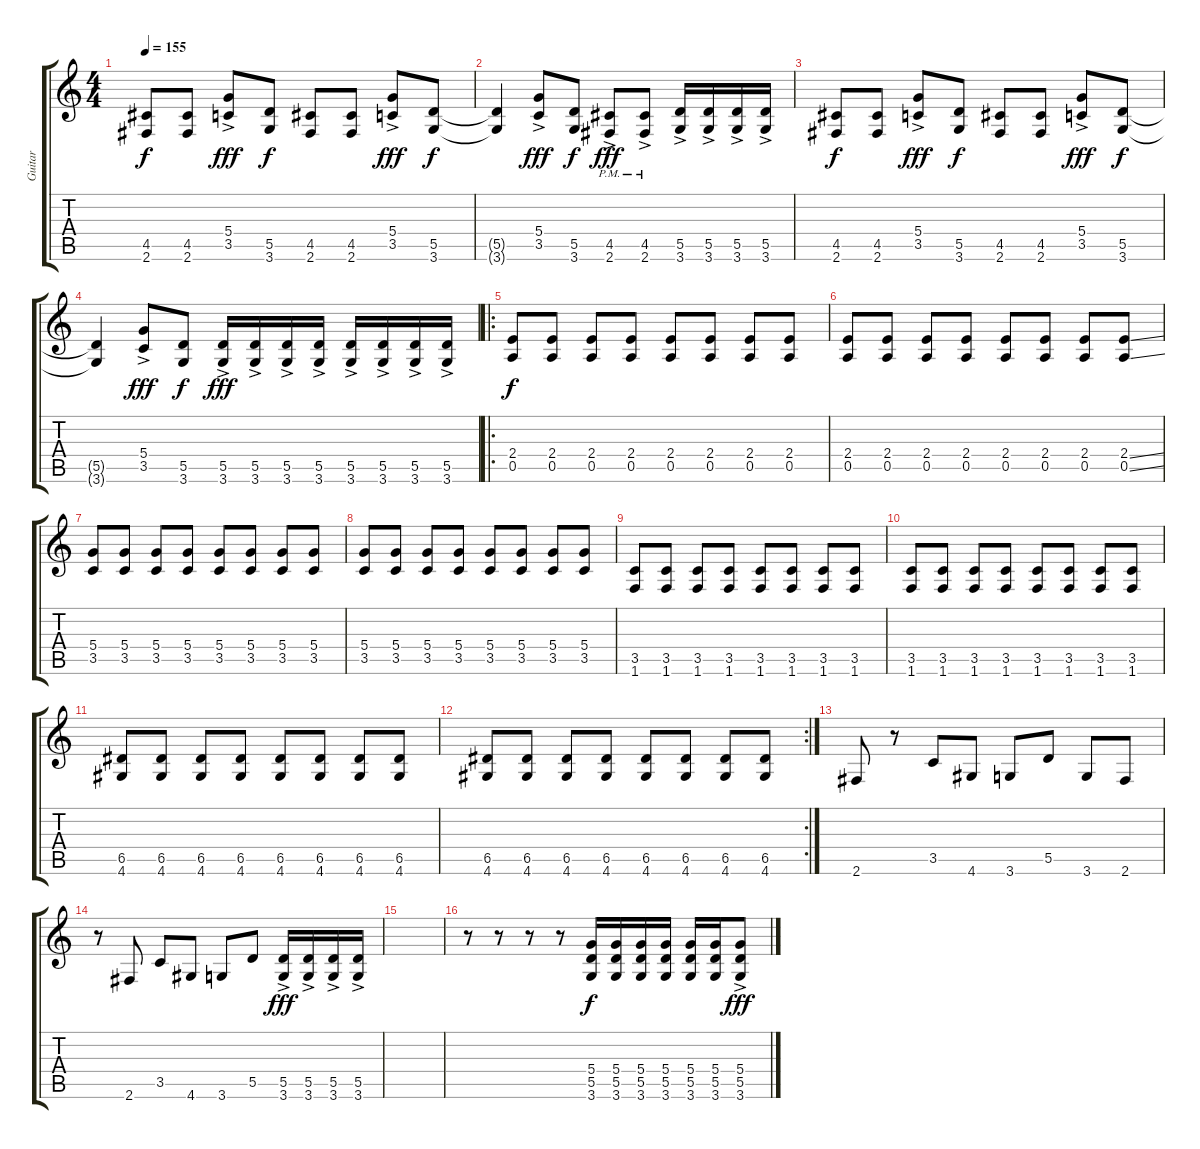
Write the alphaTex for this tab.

\track ("Guitar" "Guitar") {instrument distortionguitar}
\staff {score tabs}
\tuning (E4 B3 G3 D3 A2 E2) {hide}
\ts (4 4)
\tempo 155
\clef g2
\ks c
(4.5 2.6).8{dy f} (4.5 2.6).8 (5.4 3.5{ac}).8{dy fff} (5.5 3.6).8{dy f} (4.5 2.6).8 (4.5 2.6).8 (5.4 3.5{ac}).8{dy fff} (5.5 3.6).8{dy f} |
(5.5{t} 3.6{t}).4 (5.4 3.5{ac}).8{dy fff} (5.5 3.6).8{dy f} (4.5{ac pm} 2.6{pm}).8{dy fff} (4.5{ac pm} 2.6{pm}).8 (5.5 3.6{ac}).16 (5.5 3.6{ac}).16 (5.5 3.6{ac}).16 (5.5 3.6{ac}).16 |
(4.5 2.6).8{dy f} (4.5 2.6).8 (5.4 3.5{ac}).8{dy fff} (5.5 3.6).8{dy f} (4.5 2.6).8 (4.5 2.6).8 (5.4 3.5{ac}).8{dy fff} (5.5 3.6).8{dy f} |
(5.5{t} 3.6{t}).4 (5.4 3.5{ac}).8{dy fff} (5.5 3.6).8{dy f} (5.5 3.6{ac}).16{dy fff} (5.5 3.6{ac}).16 (5.5 3.6{ac}).16 (5.5 3.6{ac}).16 (5.5 3.6{ac}).16 (5.5 3.6{ac}).16 (5.5 3.6{ac}).16 (5.5 3.6{ac}).16 |
\ro
(2.4 0.5).8{dy f} (2.4 0.5).8 (2.4 0.5).8 (2.4 0.5).8 (2.4 0.5).8 (2.4 0.5).8 (2.4 0.5).8 (2.4 0.5).8 |
(2.4 0.5).8 (2.4 0.5).8 (2.4 0.5).8 (2.4 0.5).8 (2.4 0.5).8 (2.4 0.5).8 (2.4 0.5).8 (2.4{ss} 0.5{ss}).8 |
(5.4 3.5).8 (5.4 3.5).8 (5.4 3.5).8 (5.4 3.5).8 (5.4 3.5).8 (5.4 3.5).8 (5.4 3.5).8 (5.4 3.5).8 |
(5.4 3.5).8 (5.4 3.5).8 (5.4 3.5).8 (5.4 3.5).8 (5.4 3.5).8 (5.4 3.5).8 (5.4 3.5).8 (5.4 3.5).8 |
(3.5 1.6).8 (3.5 1.6).8 (3.5 1.6).8 (3.5 1.6).8 (3.5 1.6).8 (3.5 1.6).8 (3.5 1.6).8 (3.5 1.6).8 |
(3.5 1.6).8 (3.5 1.6).8 (3.5 1.6).8 (3.5 1.6).8 (3.5 1.6).8 (3.5 1.6).8 (3.5 1.6).8 (3.5 1.6).8 |
(6.5 4.6).8 (6.5 4.6).8 (6.5 4.6).8 (6.5 4.6).8 (6.5 4.6).8 (6.5 4.6).8 (6.5 4.6).8 (6.5 4.6).8 |
\rc 2
(6.5 4.6).8 (6.5 4.6).8 (6.5 4.6).8 (6.5 4.6).8 (6.5 4.6).8 (6.5 4.6).8 (6.5 4.6).8 (6.5 4.6).8 |
2.6.8 r.8 3.5.8 4.6.8 3.6.8 5.5.8 3.6.8 2.6.8 |
r.8 2.6.8 3.5.8 4.6.8 3.6.8 5.5.8 (5.5 3.6{ac}).16{dy fff} (5.5 3.6{ac}).16 (5.5 3.6{ac}).16 (5.5 3.6{ac}).16 |
|
r.8 r.8 r.8 r.8 (5.4 5.5 3.6).16{dy f} (5.4 5.5 3.6).16 (5.4 5.5 3.6).16 (5.4 5.5 3.6).16 (5.4 5.5 3.6).16 (5.4 5.5 3.6).16 (5.4 5.5{ac} 3.6{ac}).8{dy fff}
